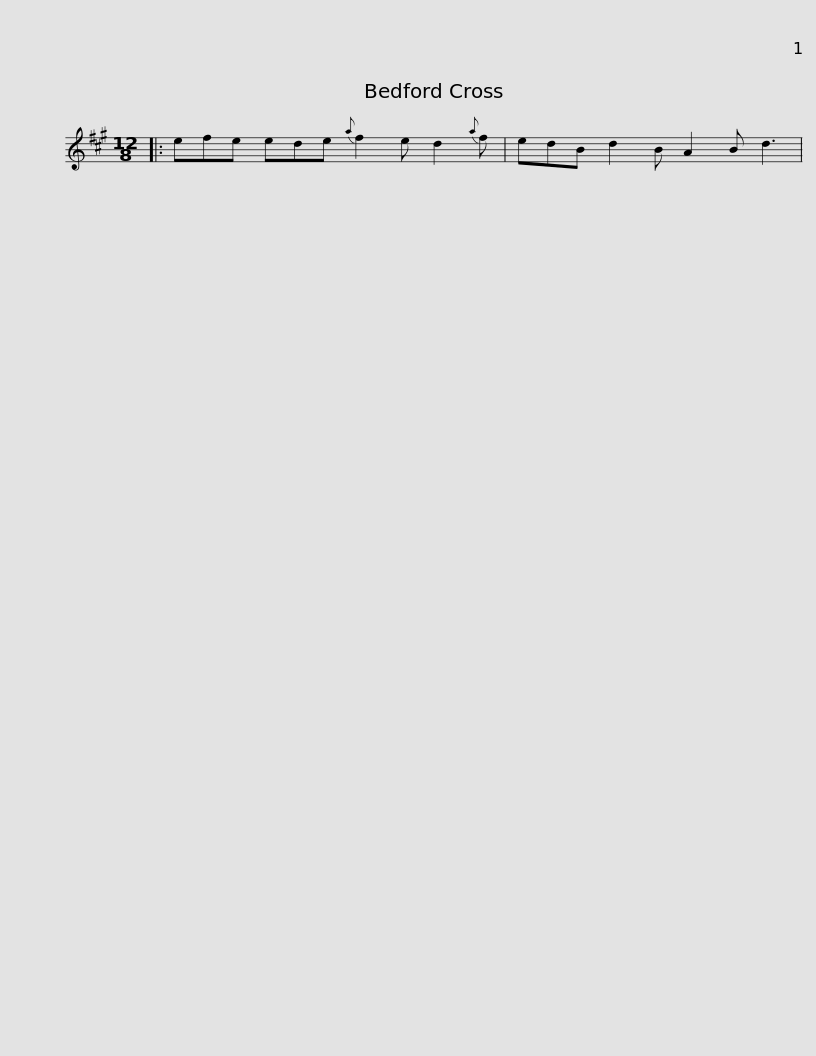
X:1
L:1/8
M:12/8
I:linebreak $
K:A
V:1 treble
V:1
|: efe ede{a} f2 e d2{a} f | edB d2 B A2 B d3 | %2
